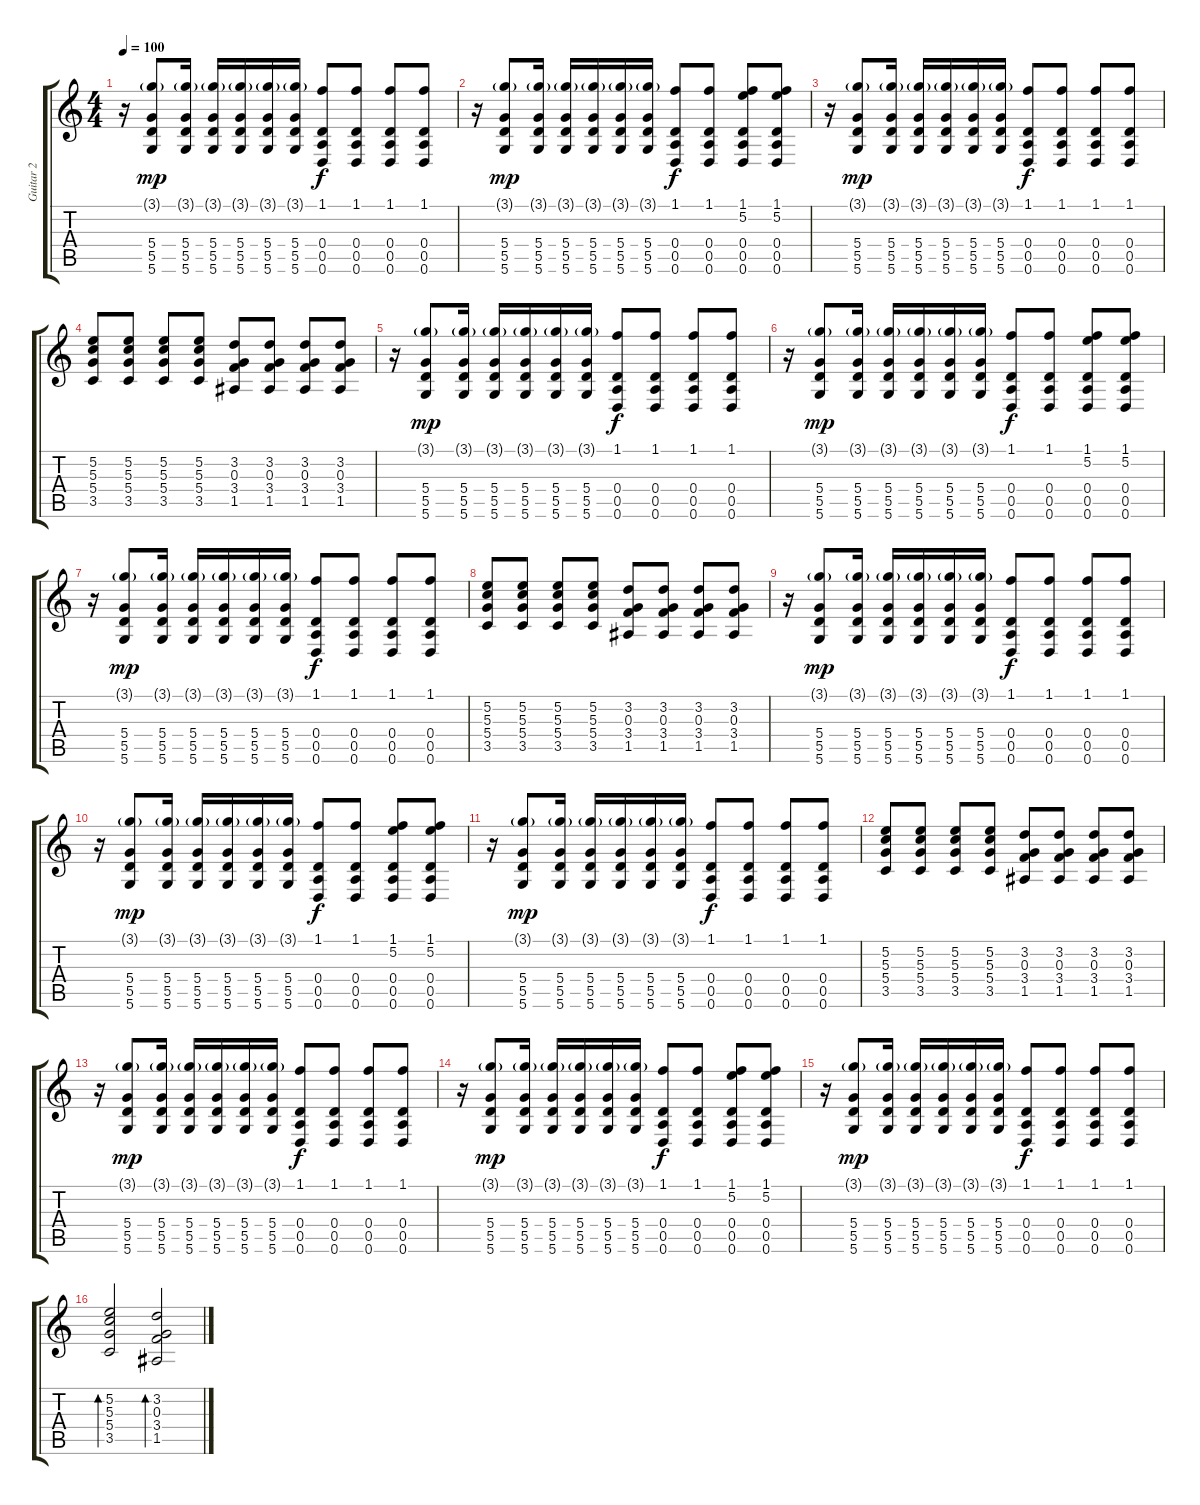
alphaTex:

\track ("Guitar 2" "Guitar 2") {instrument distortionguitar}
\staff {score tabs}
\tuning (E4 B3 G3 D3 A2 D2) {hide}
\ts (4 4)
\tempo 100
\clef g2
\ks c
r.16{dy f} (3.1{g} 5.4 5.5 5.6).8{dy mp} (3.1{g} 5.4 5.5 5.6).16 (3.1{g} 5.4 5.5 5.6).16 (3.1{g} 5.4 5.5 5.6).16 (3.1{g} 5.4 5.5 5.6).16 (3.1{g} 5.4 5.5 5.6).16 (1.1 0.4 0.5 0.6).8{dy f} (1.1 0.4 0.5 0.6).8 (1.1 0.4 0.5 0.6).8 (1.1 0.4 0.5 0.6).8 |
r.16 (3.1{g} 5.4 5.5 5.6).8{dy mp} (3.1{g} 5.4 5.5 5.6).16 (3.1{g} 5.4 5.5 5.6).16 (3.1{g} 5.4 5.5 5.6).16 (3.1{g} 5.4 5.5 5.6).16 (3.1{g} 5.4 5.5 5.6).16 (1.1 0.4 0.5 0.6).8{dy f} (1.1 0.4 0.5 0.6).8 (1.1 5.2 0.4 0.5 0.6).8 (1.1 5.2 0.4 0.5 0.6).8 |
r.16 (3.1{g} 5.4 5.5 5.6).8{dy mp} (3.1{g} 5.4 5.5 5.6).16 (3.1{g} 5.4 5.5 5.6).16 (3.1{g} 5.4 5.5 5.6).16 (3.1{g} 5.4 5.5 5.6).16 (3.1{g} 5.4 5.5 5.6).16 (1.1 0.4 0.5 0.6).8{dy f} (1.1 0.4 0.5 0.6).8 (1.1 0.4 0.5 0.6).8 (1.1 0.4 0.5 0.6).8 |
(5.2 5.3 5.4 3.5).8 (5.2 5.3 5.4 3.5).8 (5.2 5.3 5.4 3.5).8 (5.2 5.3 5.4 3.5).8 (3.2 0.3 3.4 1.5).8 (3.2 0.3 3.4 1.5).8 (3.2 0.3 3.4 1.5).8 (3.2 0.3 3.4 1.5).8 |
r.16 (3.1{g} 5.4 5.5 5.6).8{dy mp} (3.1{g} 5.4 5.5 5.6).16 (3.1{g} 5.4 5.5 5.6).16 (3.1{g} 5.4 5.5 5.6).16 (3.1{g} 5.4 5.5 5.6).16 (3.1{g} 5.4 5.5 5.6).16 (1.1 0.4 0.5 0.6).8{dy f} (1.1 0.4 0.5 0.6).8 (1.1 0.4 0.5 0.6).8 (1.1 0.4 0.5 0.6).8 |
r.16 (3.1{g} 5.4 5.5 5.6).8{dy mp} (3.1{g} 5.4 5.5 5.6).16 (3.1{g} 5.4 5.5 5.6).16 (3.1{g} 5.4 5.5 5.6).16 (3.1{g} 5.4 5.5 5.6).16 (3.1{g} 5.4 5.5 5.6).16 (1.1 0.4 0.5 0.6).8{dy f} (1.1 0.4 0.5 0.6).8 (1.1 5.2 0.4 0.5 0.6).8 (1.1 5.2 0.4 0.5 0.6).8 |
r.16 (3.1{g} 5.4 5.5 5.6).8{dy mp} (3.1{g} 5.4 5.5 5.6).16 (3.1{g} 5.4 5.5 5.6).16 (3.1{g} 5.4 5.5 5.6).16 (3.1{g} 5.4 5.5 5.6).16 (3.1{g} 5.4 5.5 5.6).16 (1.1 0.4 0.5 0.6).8{dy f} (1.1 0.4 0.5 0.6).8 (1.1 0.4 0.5 0.6).8 (1.1 0.4 0.5 0.6).8 |
(5.2 5.3 5.4 3.5).8 (5.2 5.3 5.4 3.5).8 (5.2 5.3 5.4 3.5).8 (5.2 5.3 5.4 3.5).8 (3.2 0.3 3.4 1.5).8 (3.2 0.3 3.4 1.5).8 (3.2 0.3 3.4 1.5).8 (3.2 0.3 3.4 1.5).8 |
r.16 (3.1{g} 5.4 5.5 5.6).8{dy mp} (3.1{g} 5.4 5.5 5.6).16 (3.1{g} 5.4 5.5 5.6).16 (3.1{g} 5.4 5.5 5.6).16 (3.1{g} 5.4 5.5 5.6).16 (3.1{g} 5.4 5.5 5.6).16 (1.1 0.4 0.5 0.6).8{dy f} (1.1 0.4 0.5 0.6).8 (1.1 0.4 0.5 0.6).8 (1.1 0.4 0.5 0.6).8 |
r.16 (3.1{g} 5.4 5.5 5.6).8{dy mp} (3.1{g} 5.4 5.5 5.6).16 (3.1{g} 5.4 5.5 5.6).16 (3.1{g} 5.4 5.5 5.6).16 (3.1{g} 5.4 5.5 5.6).16 (3.1{g} 5.4 5.5 5.6).16 (1.1 0.4 0.5 0.6).8{dy f} (1.1 0.4 0.5 0.6).8 (1.1 5.2 0.4 0.5 0.6).8 (1.1 5.2 0.4 0.5 0.6).8 |
r.16 (3.1{g} 5.4 5.5 5.6).8{dy mp} (3.1{g} 5.4 5.5 5.6).16 (3.1{g} 5.4 5.5 5.6).16 (3.1{g} 5.4 5.5 5.6).16 (3.1{g} 5.4 5.5 5.6).16 (3.1{g} 5.4 5.5 5.6).16 (1.1 0.4 0.5 0.6).8{dy f} (1.1 0.4 0.5 0.6).8 (1.1 0.4 0.5 0.6).8 (1.1 0.4 0.5 0.6).8 |
(5.2 5.3 5.4 3.5).8 (5.2 5.3 5.4 3.5).8 (5.2 5.3 5.4 3.5).8 (5.2 5.3 5.4 3.5).8 (3.2 0.3 3.4 1.5).8 (3.2 0.3 3.4 1.5).8 (3.2 0.3 3.4 1.5).8 (3.2 0.3 3.4 1.5).8 |
r.16 (3.1{g} 5.4 5.5 5.6).8{dy mp} (3.1{g} 5.4 5.5 5.6).16 (3.1{g} 5.4 5.5 5.6).16 (3.1{g} 5.4 5.5 5.6).16 (3.1{g} 5.4 5.5 5.6).16 (3.1{g} 5.4 5.5 5.6).16 (1.1 0.4 0.5 0.6).8{dy f} (1.1 0.4 0.5 0.6).8 (1.1 0.4 0.5 0.6).8 (1.1 0.4 0.5 0.6).8 |
r.16 (3.1{g} 5.4 5.5 5.6).8{dy mp} (3.1{g} 5.4 5.5 5.6).16 (3.1{g} 5.4 5.5 5.6).16 (3.1{g} 5.4 5.5 5.6).16 (3.1{g} 5.4 5.5 5.6).16 (3.1{g} 5.4 5.5 5.6).16 (1.1 0.4 0.5 0.6).8{dy f} (1.1 0.4 0.5 0.6).8 (1.1 5.2 0.4 0.5 0.6).8 (1.1 5.2 0.4 0.5 0.6).8 |
r.16 (3.1{g} 5.4 5.5 5.6).8{dy mp} (3.1{g} 5.4 5.5 5.6).16 (3.1{g} 5.4 5.5 5.6).16 (3.1{g} 5.4 5.5 5.6).16 (3.1{g} 5.4 5.5 5.6).16 (3.1{g} 5.4 5.5 5.6).16 (1.1 0.4 0.5 0.6).8{dy f} (1.1 0.4 0.5 0.6).8 (1.1 0.4 0.5 0.6).8 (1.1 0.4 0.5 0.6).8 |
(5.2 5.3 5.4 3.5).2{bd 30} (3.2 0.3 3.4 1.5).2{bd 60}
